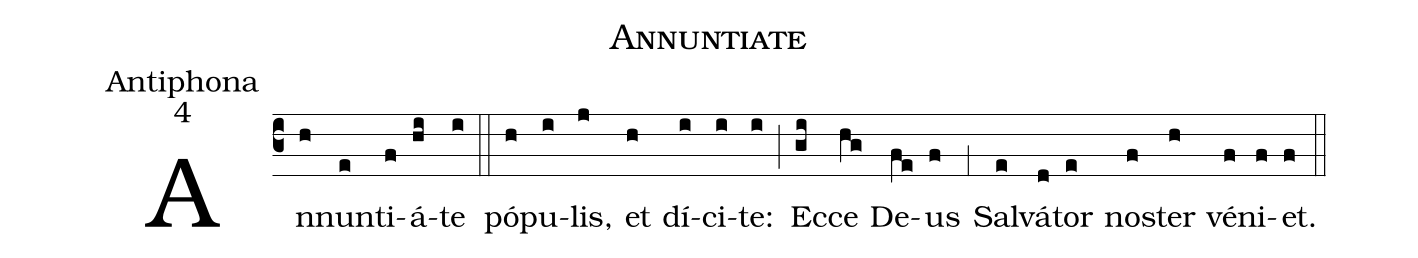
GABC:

name:Annuntiate;
office-part:Antiphona;
mode:4;
%%
(c3) An(h)nun(e)ti(f)á(hi)te(i) (::)
pó(h)pu(i)lis,(j) et(h) dí(i)ci(i)te:(i) (;) Ec(gi)ce(hg) De(fe)us(f) (,1) Sal(e)vá(d)tor(e) no(f)ster(h) vé(f)ni(f)et.(f) (::)
